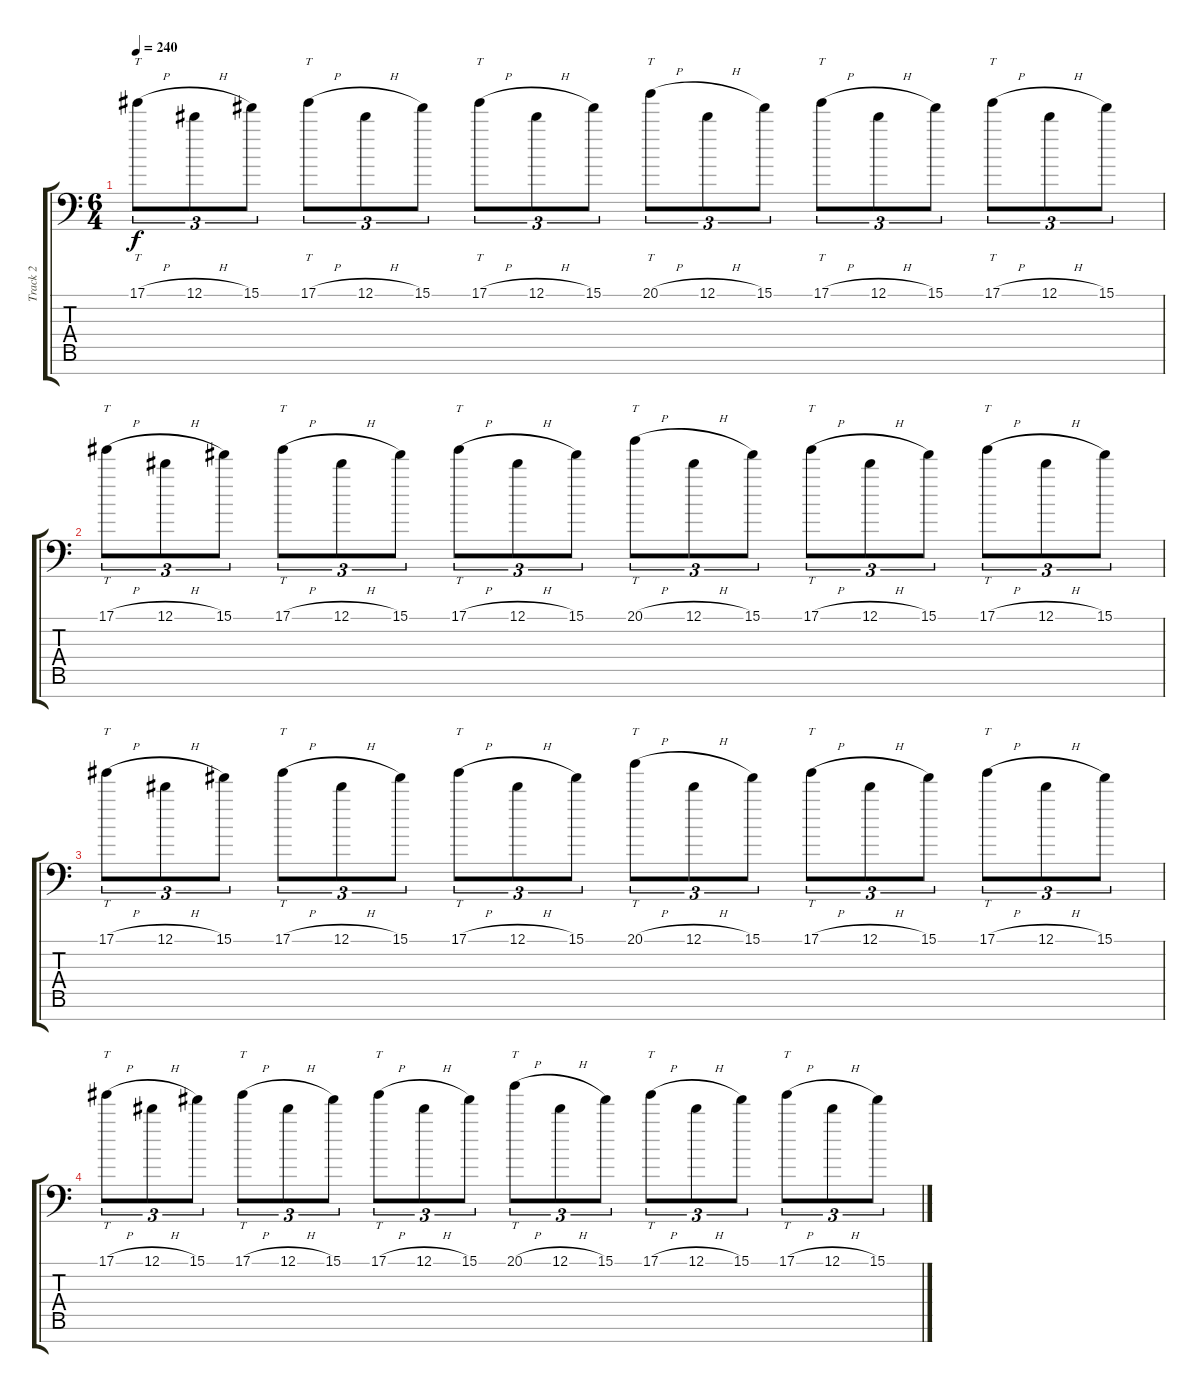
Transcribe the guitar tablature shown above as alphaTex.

\track ("Track 2" "Track 2") {instrument overdrivenguitar}
\staff {score tabs}
\tuning (Eb4 Bb3 Gb3 Db3 Ab2 Eb2 Bb1) {hide}
\ts (6 4)
\tempo 240
\clef f4
\ks c
17.1{h}.8{tt tu (3 2) dy f} 12.1{h}.8{tu (3 2)} 15.1.8{tu (3 2)} 17.1{h}.8{tt tu (3 2)} 12.1{h}.8{tu (3 2)} 15.1.8{tu (3 2)} 17.1{h}.8{tt tu (3 2)} 12.1{h}.8{tu (3 2)} 15.1.8{tu (3 2)} 20.1{h}.8{tt tu (3 2)} 12.1{h}.8{tu (3 2)} 15.1.8{tu (3 2)} 17.1{h}.8{tt tu (3 2)} 12.1{h}.8{tu (3 2)} 15.1.8{tu (3 2)} 17.1{h}.8{tt tu (3 2)} 12.1{h}.8{tu (3 2)} 15.1.8{tu (3 2)} |
17.1{h}.8{tt tu (3 2)} 12.1{h}.8{tu (3 2)} 15.1.8{tu (3 2)} 17.1{h}.8{tt tu (3 2)} 12.1{h}.8{tu (3 2)} 15.1.8{tu (3 2)} 17.1{h}.8{tt tu (3 2)} 12.1{h}.8{tu (3 2)} 15.1.8{tu (3 2)} 20.1{h}.8{tt tu (3 2)} 12.1{h}.8{tu (3 2)} 15.1.8{tu (3 2)} 17.1{h}.8{tt tu (3 2)} 12.1{h}.8{tu (3 2)} 15.1.8{tu (3 2)} 17.1{h}.8{tt tu (3 2)} 12.1{h}.8{tu (3 2)} 15.1.8{tu (3 2)} |
17.1{h}.8{tt tu (3 2)} 12.1{h}.8{tu (3 2)} 15.1.8{tu (3 2)} 17.1{h}.8{tt tu (3 2)} 12.1{h}.8{tu (3 2)} 15.1.8{tu (3 2)} 17.1{h}.8{tt tu (3 2)} 12.1{h}.8{tu (3 2)} 15.1.8{tu (3 2)} 20.1{h}.8{tt tu (3 2)} 12.1{h}.8{tu (3 2)} 15.1.8{tu (3 2)} 17.1{h}.8{tt tu (3 2)} 12.1{h}.8{tu (3 2)} 15.1.8{tu (3 2)} 17.1{h}.8{tt tu (3 2)} 12.1{h}.8{tu (3 2)} 15.1.8{tu (3 2)} |
17.1{h}.8{tt tu (3 2)} 12.1{h}.8{tu (3 2)} 15.1.8{tu (3 2)} 17.1{h}.8{tt tu (3 2)} 12.1{h}.8{tu (3 2)} 15.1.8{tu (3 2)} 17.1{h}.8{tt tu (3 2)} 12.1{h}.8{tu (3 2)} 15.1.8{tu (3 2)} 20.1{h}.8{tt tu (3 2)} 12.1{h}.8{tu (3 2)} 15.1.8{tu (3 2)} 17.1{h}.8{tt tu (3 2)} 12.1{h}.8{tu (3 2)} 15.1.8{tu (3 2)} 17.1{h}.8{tt tu (3 2)} 12.1{h}.8{tu (3 2)} 15.1.8{tu (3 2)}
